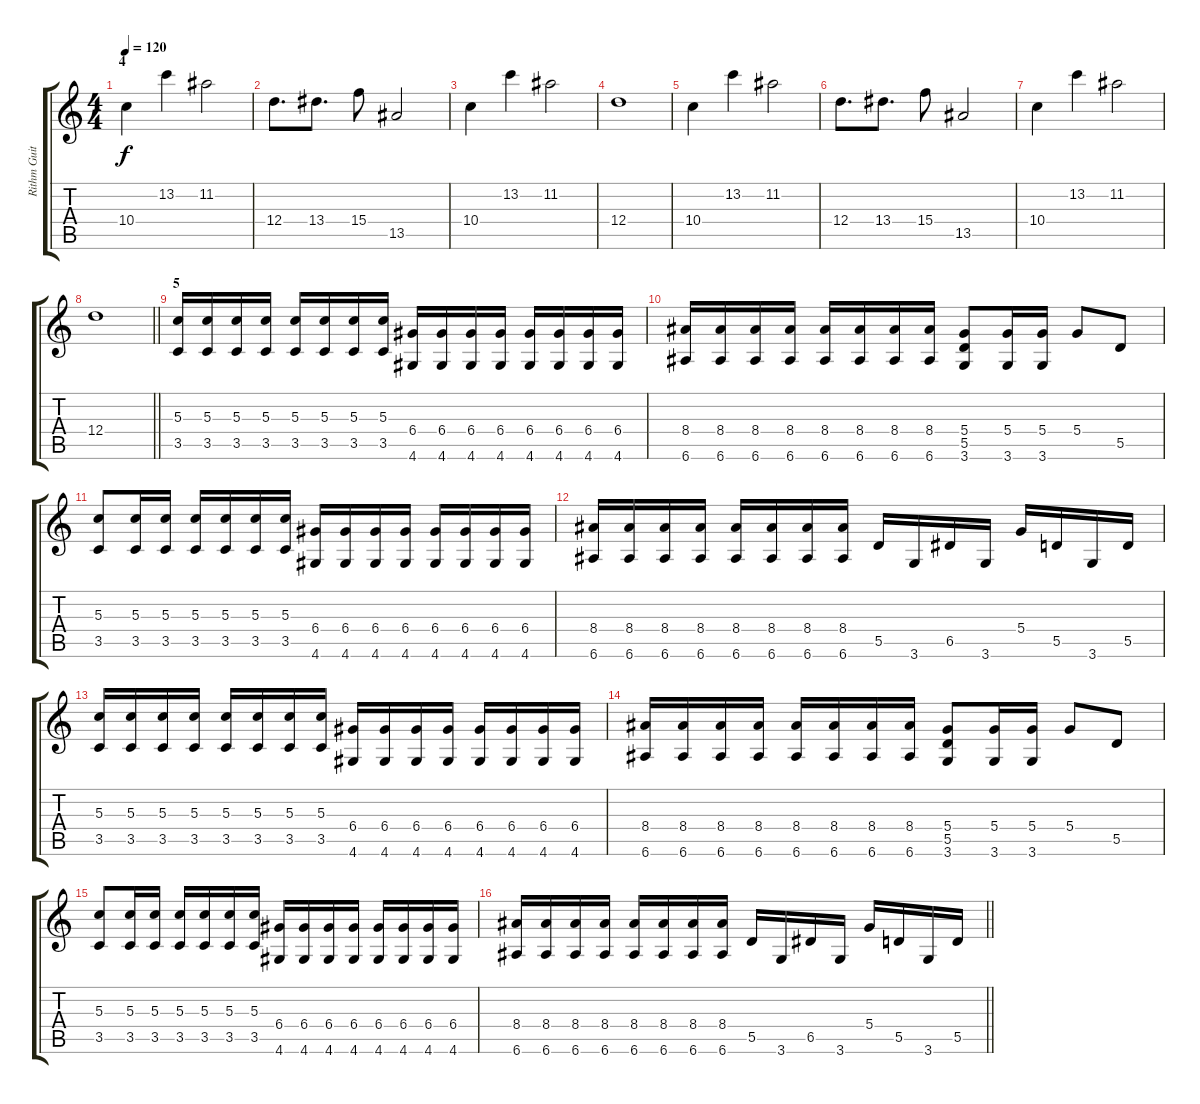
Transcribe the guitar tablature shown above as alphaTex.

\track ("Rithm Guitar" "Rithm Guit") {instrument acousticguitarsteel}
\staff {score tabs}
\tuning (E4 B3 G3 D3 A2 E2) {hide}
\ts (4 4)
\section ("" "4")
\tempo 120
\clef g2
\ks aminor
10.4.4{dy f} 13.2.4 11.2.2 |
12.4.8{d} 13.4.8{d} 15.4.8 13.5.2 |
10.4.4 13.2.4 11.2.2 |
12.4.1 |
10.4.4 13.2.4 11.2.2 |
12.4.8{d} 13.4.8{d} 15.4.8 13.5.2 |
10.4.4 13.2.4 11.2.2 |
\barLineRight lightlight
12.4.1 |
\section ("" "5")
(5.3 3.5).16 (5.3 3.5).16 (5.3 3.5).16 (5.3 3.5).16 (5.3 3.5).16 (5.3 3.5).16 (5.3 3.5).16 (5.3 3.5).16 (6.4 4.6).16 (6.4 4.6).16 (6.4 4.6).16 (6.4 4.6).16 (6.4 4.6).16 (6.4 4.6).16 (6.4 4.6).16 (6.4 4.6).16 |
(8.4 6.6).16 (8.4 6.6).16 (8.4 6.6).16 (8.4 6.6).16 (8.4 6.6).16 (8.4 6.6).16 (8.4 6.6).16 (8.4 6.6).16 (5.4 5.5 3.6).8 (5.4 3.6).16 (5.4 3.6).16 5.4.8 5.5.8 |
(5.3 3.5).8 (5.3 3.5).16 (5.3 3.5).16 (5.3 3.5).16 (5.3 3.5).16 (5.3 3.5).16 (5.3 3.5).16 (6.4 4.6).16 (6.4 4.6).16 (6.4 4.6).16 (6.4 4.6).16 (6.4 4.6).16 (6.4 4.6).16 (6.4 4.6).16 (6.4 4.6).16 |
(8.4 6.6).16 (8.4 6.6).16 (8.4 6.6).16 (8.4 6.6).16 (8.4 6.6).16 (8.4 6.6).16 (8.4 6.6).16 (8.4 6.6).16 5.5.16 3.6.16 6.5.16 3.6.16 5.4.16 5.5.16 3.6.16 5.5.16 |
(5.3 3.5).16 (5.3 3.5).16 (5.3 3.5).16 (5.3 3.5).16 (5.3 3.5).16 (5.3 3.5).16 (5.3 3.5).16 (5.3 3.5).16 (6.4 4.6).16 (6.4 4.6).16 (6.4 4.6).16 (6.4 4.6).16 (6.4 4.6).16 (6.4 4.6).16 (6.4 4.6).16 (6.4 4.6).16 |
(8.4 6.6).16 (8.4 6.6).16 (8.4 6.6).16 (8.4 6.6).16 (8.4 6.6).16 (8.4 6.6).16 (8.4 6.6).16 (8.4 6.6).16 (5.4 5.5 3.6).8 (5.4 3.6).16 (5.4 3.6).16 5.4.8 5.5.8 |
(5.3 3.5).8 (5.3 3.5).16 (5.3 3.5).16 (5.3 3.5).16 (5.3 3.5).16 (5.3 3.5).16 (5.3 3.5).16 (6.4 4.6).16 (6.4 4.6).16 (6.4 4.6).16 (6.4 4.6).16 (6.4 4.6).16 (6.4 4.6).16 (6.4 4.6).16 (6.4 4.6).16 |
\barLineRight lightlight
(8.4 6.6).16 (8.4 6.6).16 (8.4 6.6).16 (8.4 6.6).16 (8.4 6.6).16 (8.4 6.6).16 (8.4 6.6).16 (8.4 6.6).16 5.5.16 3.6.16 6.5.16 3.6.16 5.4.16 5.5.16 3.6.16 5.5.16
